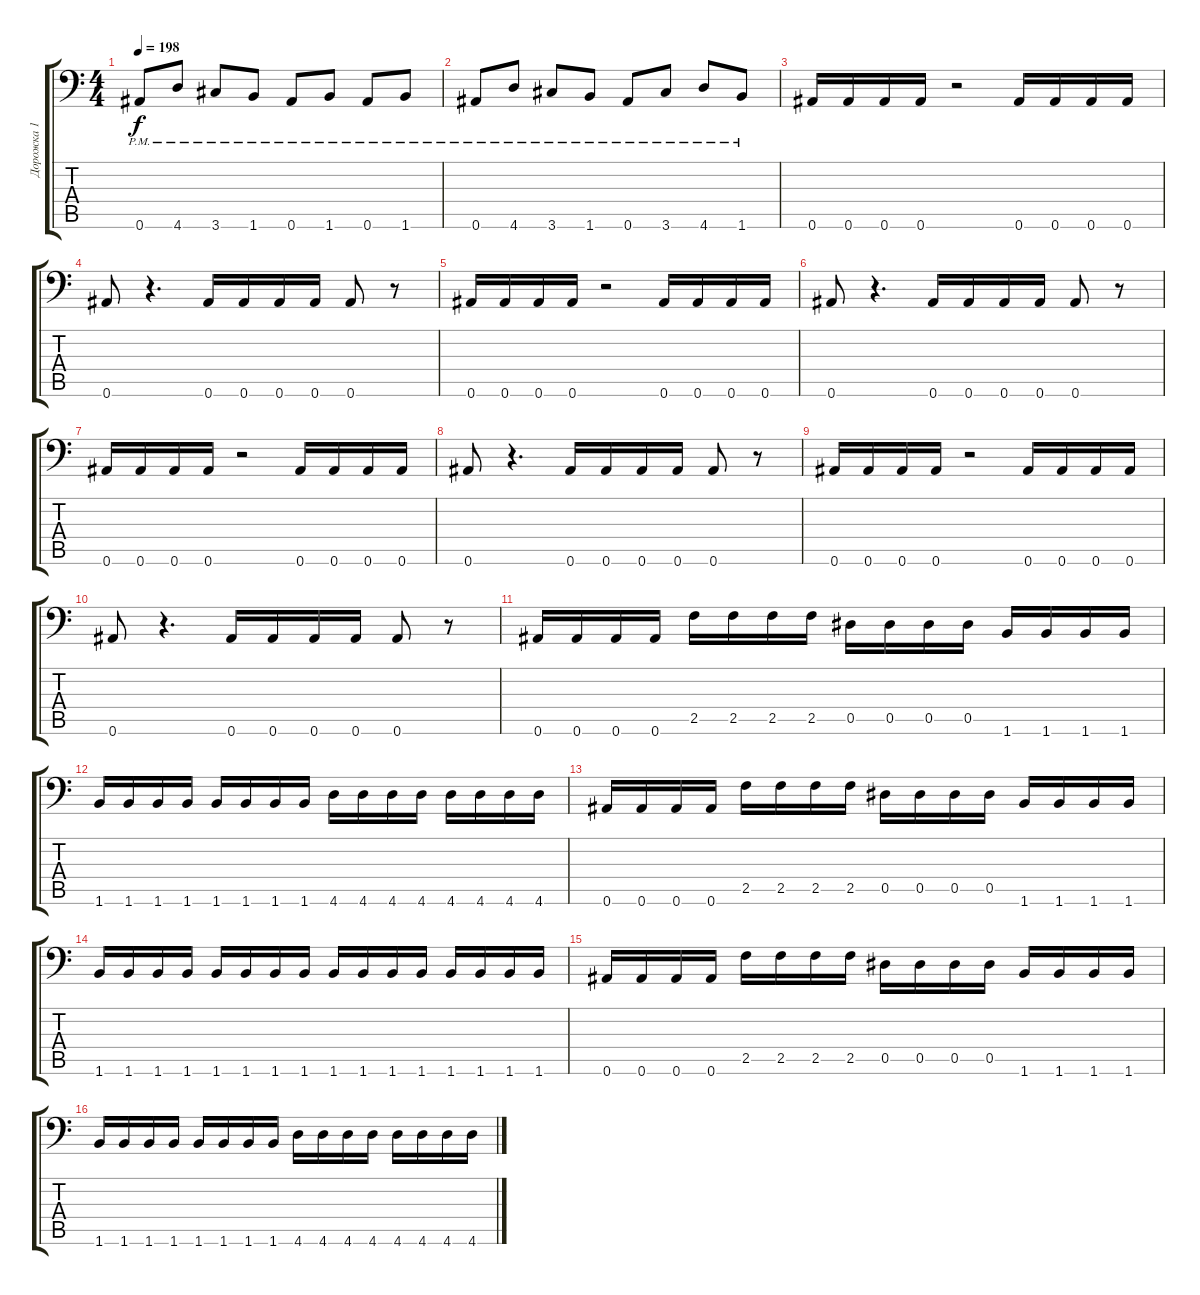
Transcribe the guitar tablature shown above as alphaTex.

\track ("Дорожка 1" "Дорожка 1") {instrument distortionguitar}
\staff {score tabs}
\tuning (Bb3 F3 Db3 Ab2 Eb2 Bb1) {hide}
\ts (4 4)
\tempo 198
\clef f4
\ks c
0.6{pm}.8{dy f} 4.6{pm}.8 3.6{pm}.8 1.6{pm}.8 0.6{pm}.8 1.6{pm}.8 0.6{pm}.8 1.6{pm}.8 |
0.6{pm}.8 4.6{pm}.8 3.6{pm}.8 1.6{pm}.8 0.6{pm}.8 3.6{pm}.8 4.6{pm}.8 1.6{pm}.8 |
0.6.16 0.6.16 0.6.16 0.6.16 r.2 0.6.16 0.6.16 0.6.16 0.6.16 |
0.6.8 r.4{d} 0.6.16 0.6.16 0.6.16 0.6.16 0.6.8 r.8 |
0.6.16 0.6.16 0.6.16 0.6.16 r.2 0.6.16 0.6.16 0.6.16 0.6.16 |
0.6.8 r.4{d} 0.6.16 0.6.16 0.6.16 0.6.16 0.6.8 r.8 |
0.6.16 0.6.16 0.6.16 0.6.16 r.2 0.6.16 0.6.16 0.6.16 0.6.16 |
0.6.8 r.4{d} 0.6.16 0.6.16 0.6.16 0.6.16 0.6.8 r.8 |
0.6.16 0.6.16 0.6.16 0.6.16 r.2 0.6.16 0.6.16 0.6.16 0.6.16 |
0.6.8 r.4{d} 0.6.16 0.6.16 0.6.16 0.6.16 0.6.8 r.8 |
0.6.16 0.6.16 0.6.16 0.6.16 2.5.16 2.5.16 2.5.16 2.5.16 0.5.16 0.5.16 0.5.16 0.5.16 1.6.16 1.6.16 1.6.16 1.6.16 |
1.6.16 1.6.16 1.6.16 1.6.16 1.6.16 1.6.16 1.6.16 1.6.16 4.6.16 4.6.16 4.6.16 4.6.16 4.6.16 4.6.16 4.6.16 4.6.16 |
0.6.16 0.6.16 0.6.16 0.6.16 2.5.16 2.5.16 2.5.16 2.5.16 0.5.16 0.5.16 0.5.16 0.5.16 1.6.16 1.6.16 1.6.16 1.6.16 |
1.6.16 1.6.16 1.6.16 1.6.16 1.6.16 1.6.16 1.6.16 1.6.16 1.6.16 1.6.16 1.6.16 1.6.16 1.6.16 1.6.16 1.6.16 1.6.16 |
0.6.16 0.6.16 0.6.16 0.6.16 2.5.16 2.5.16 2.5.16 2.5.16 0.5.16 0.5.16 0.5.16 0.5.16 1.6.16 1.6.16 1.6.16 1.6.16 |
1.6.16 1.6.16 1.6.16 1.6.16 1.6.16 1.6.16 1.6.16 1.6.16 4.6.16 4.6.16 4.6.16 4.6.16 4.6.16 4.6.16 4.6.16 4.6.16
